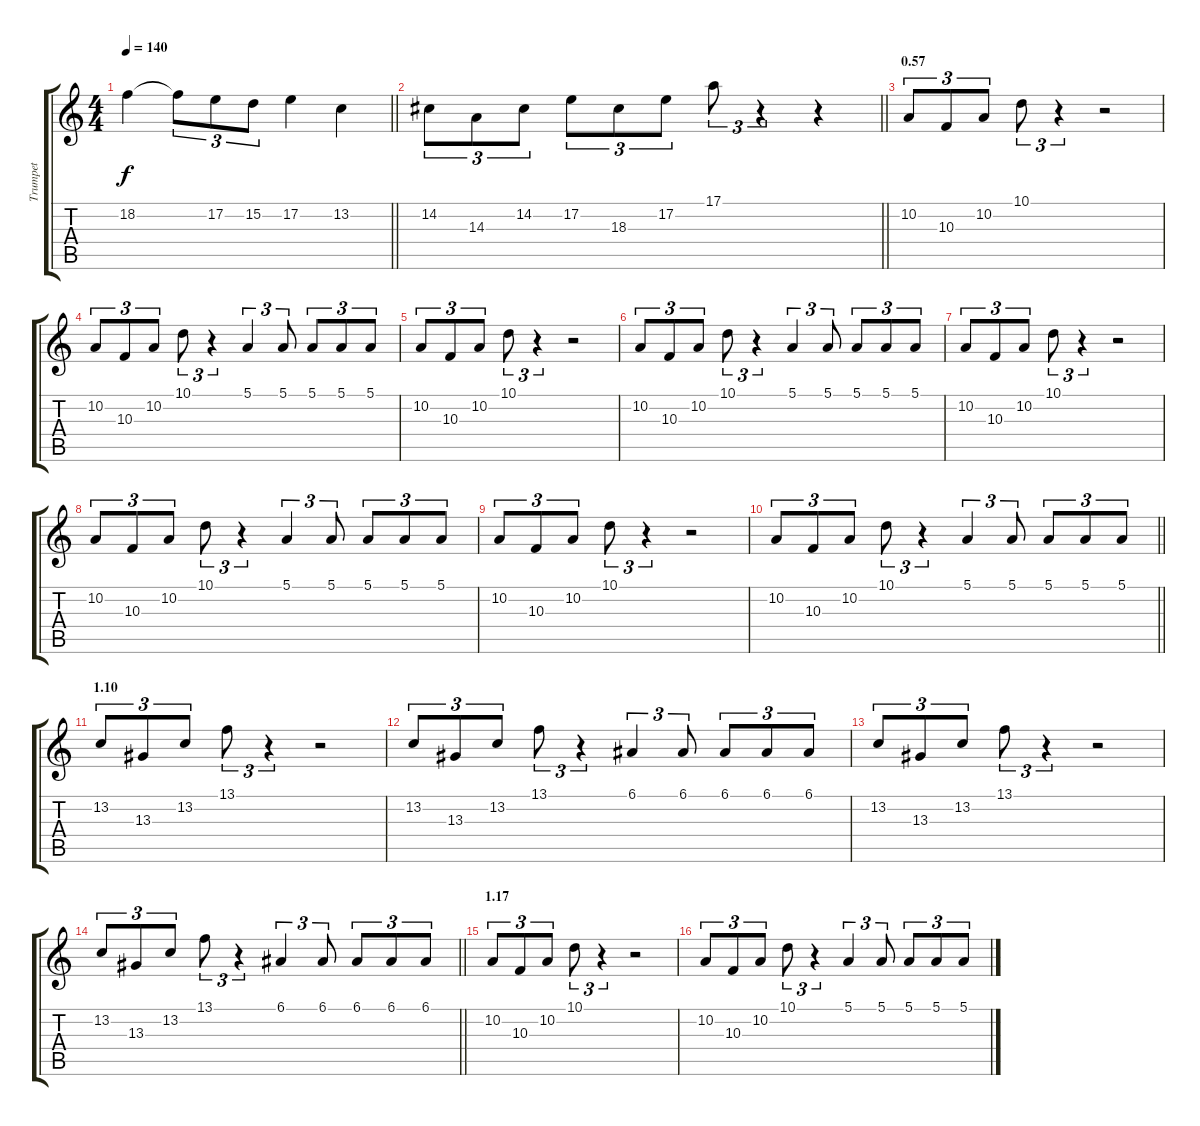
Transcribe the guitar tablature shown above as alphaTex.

\track ("Trumpet" "Trumpet") {instrument trumpet}
\staff {score tabs}
\tuning (E4 B3 G3 D3 A2 E2) {hide}
\ts (4 4)
\tempo 140
\clef g2
\barLineRight lightlight
\ks c
18.2.4{dy f} 18.2{t}.8{tu (3 2)} 17.2.8{tu (3 2)} 15.2.8{tu (3 2)} 17.2.4 13.2.4 |
\barLineRight lightlight
14.2.8{tu (3 2)} 14.3.8{tu (3 2)} 14.2.8{tu (3 2)} 17.2.8{tu (3 2)} 18.3.8{tu (3 2)} 17.2.8{tu (3 2)} 17.1.8{tu (3 2)} r.4{tu (3 2)} r.4 |
\section ("" "0.57")
10.2.8{tu (3 2)} 10.3.8{tu (3 2)} 10.2.8{tu (3 2)} 10.1.8{tu (3 2)} r.4{tu (3 2)} r.2 |
10.2.8{tu (3 2)} 10.3.8{tu (3 2)} 10.2.8{tu (3 2)} 10.1.8{tu (3 2)} r.4{tu (3 2)} 5.1.4{tu (3 2)} 5.1.8{tu (3 2)} 5.1.8{tu (3 2)} 5.1.8{tu (3 2)} 5.1.8{tu (3 2)} |
10.2.8{tu (3 2)} 10.3.8{tu (3 2)} 10.2.8{tu (3 2)} 10.1.8{tu (3 2)} r.4{tu (3 2)} r.2 |
10.2.8{tu (3 2)} 10.3.8{tu (3 2)} 10.2.8{tu (3 2)} 10.1.8{tu (3 2)} r.4{tu (3 2)} 5.1.4{tu (3 2)} 5.1.8{tu (3 2)} 5.1.8{tu (3 2)} 5.1.8{tu (3 2)} 5.1.8{tu (3 2)} |
10.2.8{tu (3 2)} 10.3.8{tu (3 2)} 10.2.8{tu (3 2)} 10.1.8{tu (3 2)} r.4{tu (3 2)} r.2 |
10.2.8{tu (3 2)} 10.3.8{tu (3 2)} 10.2.8{tu (3 2)} 10.1.8{tu (3 2)} r.4{tu (3 2)} 5.1.4{tu (3 2)} 5.1.8{tu (3 2)} 5.1.8{tu (3 2)} 5.1.8{tu (3 2)} 5.1.8{tu (3 2)} |
10.2.8{tu (3 2)} 10.3.8{tu (3 2)} 10.2.8{tu (3 2)} 10.1.8{tu (3 2)} r.4{tu (3 2)} r.2 |
\barLineRight lightlight
10.2.8{tu (3 2)} 10.3.8{tu (3 2)} 10.2.8{tu (3 2)} 10.1.8{tu (3 2)} r.4{tu (3 2)} 5.1.4{tu (3 2)} 5.1.8{tu (3 2)} 5.1.8{tu (3 2)} 5.1.8{tu (3 2)} 5.1.8{tu (3 2)} |
\section ("" "1.10")
13.2.8{tu (3 2)} 13.3.8{tu (3 2)} 13.2.8{tu (3 2)} 13.1.8{tu (3 2)} r.4{tu (3 2)} r.2 |
13.2.8{tu (3 2)} 13.3.8{tu (3 2)} 13.2.8{tu (3 2)} 13.1.8{tu (3 2)} r.4{tu (3 2)} 6.1.4{tu (3 2)} 6.1.8{tu (3 2)} 6.1.8{tu (3 2)} 6.1.8{tu (3 2)} 6.1.8{tu (3 2)} |
13.2.8{tu (3 2)} 13.3.8{tu (3 2)} 13.2.8{tu (3 2)} 13.1.8{tu (3 2)} r.4{tu (3 2)} r.2 |
\barLineRight lightlight
13.2.8{tu (3 2)} 13.3.8{tu (3 2)} 13.2.8{tu (3 2)} 13.1.8{tu (3 2)} r.4{tu (3 2)} 6.1.4{tu (3 2)} 6.1.8{tu (3 2)} 6.1.8{tu (3 2)} 6.1.8{tu (3 2)} 6.1.8{tu (3 2)} |
\section ("" "1.17")
10.2.8{tu (3 2)} 10.3.8{tu (3 2)} 10.2.8{tu (3 2)} 10.1.8{tu (3 2)} r.4{tu (3 2)} r.2 |
10.2.8{tu (3 2)} 10.3.8{tu (3 2)} 10.2.8{tu (3 2)} 10.1.8{tu (3 2)} r.4{tu (3 2)} 5.1.4{tu (3 2)} 5.1.8{tu (3 2)} 5.1.8{tu (3 2)} 5.1.8{tu (3 2)} 5.1.8{tu (3 2)}
